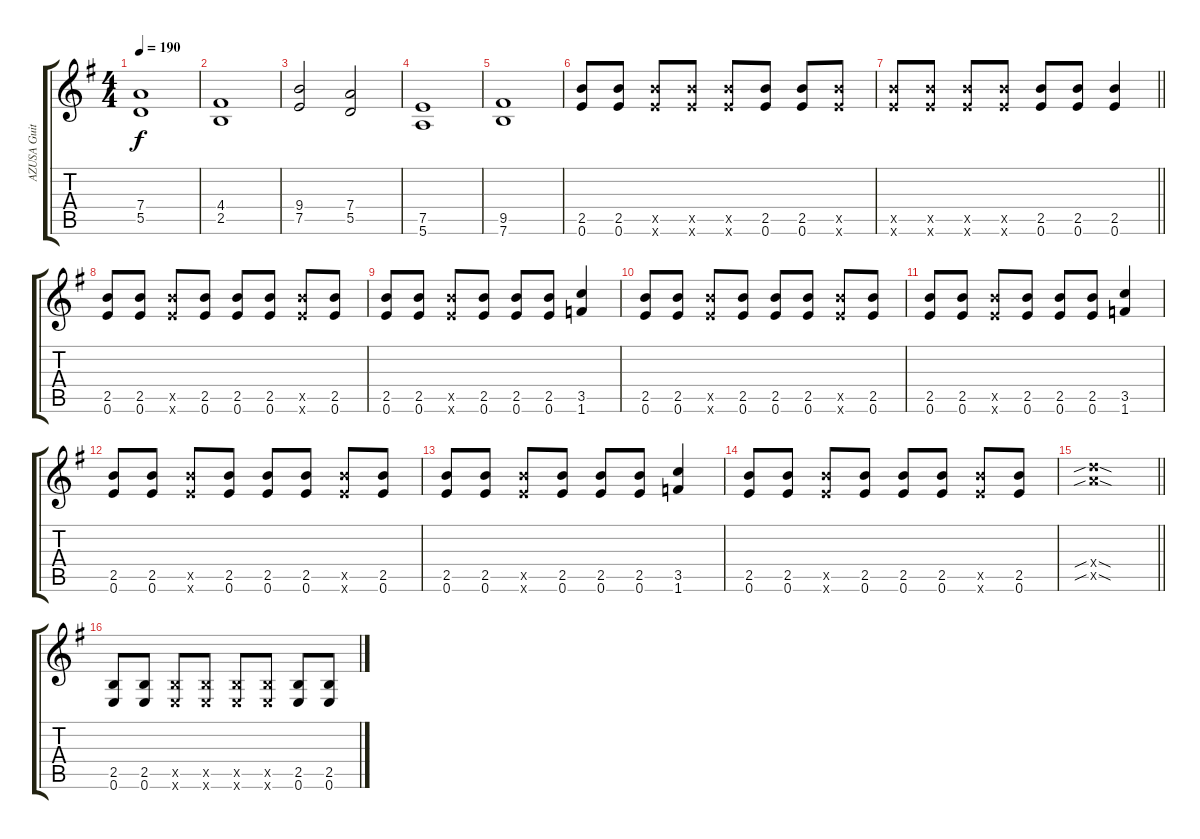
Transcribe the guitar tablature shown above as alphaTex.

\track ("AZUSA Guitar" "AZUSA Guit") {instrument distortionguitar}
\staff {score tabs}
\tuning (E4 B3 G3 D3 A2 E2) {hide}
\ts (4 4)
\tempo 190
\clef g2
\ks g
(7.4 5.5).1{dy f} |
(4.4 2.5).1 |
(9.4 7.5).2 (7.4 5.5).2 |
(7.5 5.6).1 |
(9.5 7.6).1 |
(2.5 0.6).8{ot 8vb} (2.5 0.6).8{ot 8vb} (2.5{x} 0.6{x}).8{ot 8vb} (2.5{x} 0.6{x}).8{ot 8vb} (2.5{x} 0.6{x}).8{ot 8vb} (2.5 0.6).8{ot 8vb} (2.5 0.6).8{ot 8vb} (2.5{x} 0.6{x}).8{ot 8vb} |
\barLineRight lightlight
(2.5{x} 0.6{x}).8{ot 8vb} (2.5{x} 0.6{x}).8{ot 8vb} (2.5{x} 0.6{x}).8{ot 8vb} (2.5{x} 0.6{x}).8{ot 8vb} (2.5 0.6).8{ot 8vb} (2.5 0.6).8{ot 8vb} (2.5 0.6).4{ot 8vb} |
(2.5 0.6).8{ot 8vb} (2.5 0.6).8{ot 8vb} (2.5{x} 0.6{x}).8{ot 8vb} (2.5 0.6).8{ot 8vb} (2.5 0.6).8{ot 8vb} (2.5 0.6).8{ot 8vb} (2.5{x} 0.6{x}).8{ot 8vb} (2.5 0.6).8{ot 8vb} |
(2.5 0.6).8{ot 8vb} (2.5 0.6).8{ot 8vb} (2.5{x} 0.6{x}).8{ot 8vb} (2.5 0.6).8{ot 8vb} (2.5 0.6).8{ot 8vb} (2.5 0.6).8{ot 8vb} (3.5 1.6).4{ot 8vb} |
(2.5 0.6).8{ot 8vb} (2.5 0.6).8{ot 8vb} (2.5{x} 0.6{x}).8{ot 8vb} (2.5 0.6).8{ot 8vb} (2.5 0.6).8{ot 8vb} (2.5 0.6).8{ot 8vb} (2.5{x} 0.6{x}).8{ot 8vb} (2.5 0.6).8{ot 8vb} |
(2.5 0.6).8{ot 8vb} (2.5 0.6).8{ot 8vb} (2.5{x} 0.6{x}).8{ot 8vb} (2.5 0.6).8{ot 8vb} (2.5 0.6).8{ot 8vb} (2.5 0.6).8{ot 8vb} (3.5 1.6).4{ot 8vb} |
(2.5 0.6).8{ot 8vb} (2.5 0.6).8{ot 8vb} (2.5{x} 0.6{x}).8{ot 8vb} (2.5 0.6).8{ot 8vb} (2.5 0.6).8{ot 8vb} (2.5 0.6).8{ot 8vb} (2.5{x} 0.6{x}).8{ot 8vb} (2.5 0.6).8{ot 8vb} |
(2.5 0.6).8{ot 8vb} (2.5 0.6).8{ot 8vb} (2.5{x} 0.6{x}).8{ot 8vb} (2.5 0.6).8{ot 8vb} (2.5 0.6).8{ot 8vb} (2.5 0.6).8{ot 8vb} (3.5 1.6).4{ot 8vb} |
(2.5 0.6).8{ot 8vb} (2.5 0.6).8{ot 8vb} (2.5{x} 0.6{x}).8{ot 8vb} (2.5 0.6).8{ot 8vb} (2.5 0.6).8{ot 8vb} (2.5 0.6).8{ot 8vb} (2.5{x} 0.6{x}).8{ot 8vb} (2.5 0.6).8{ot 8vb} |
\barLineRight lightlight
(12.4{sib sod x} 12.5{sib sod x}).1 |
(2.5 0.6).8 (2.5 0.6).8 (2.5{x} 0.6{x}).8 (2.5{x} 0.6{x}).8 (2.5{x} 0.6{x}).8 (2.5{x} 0.6{x}).8 (2.5 0.6).8 (2.5 0.6).8
